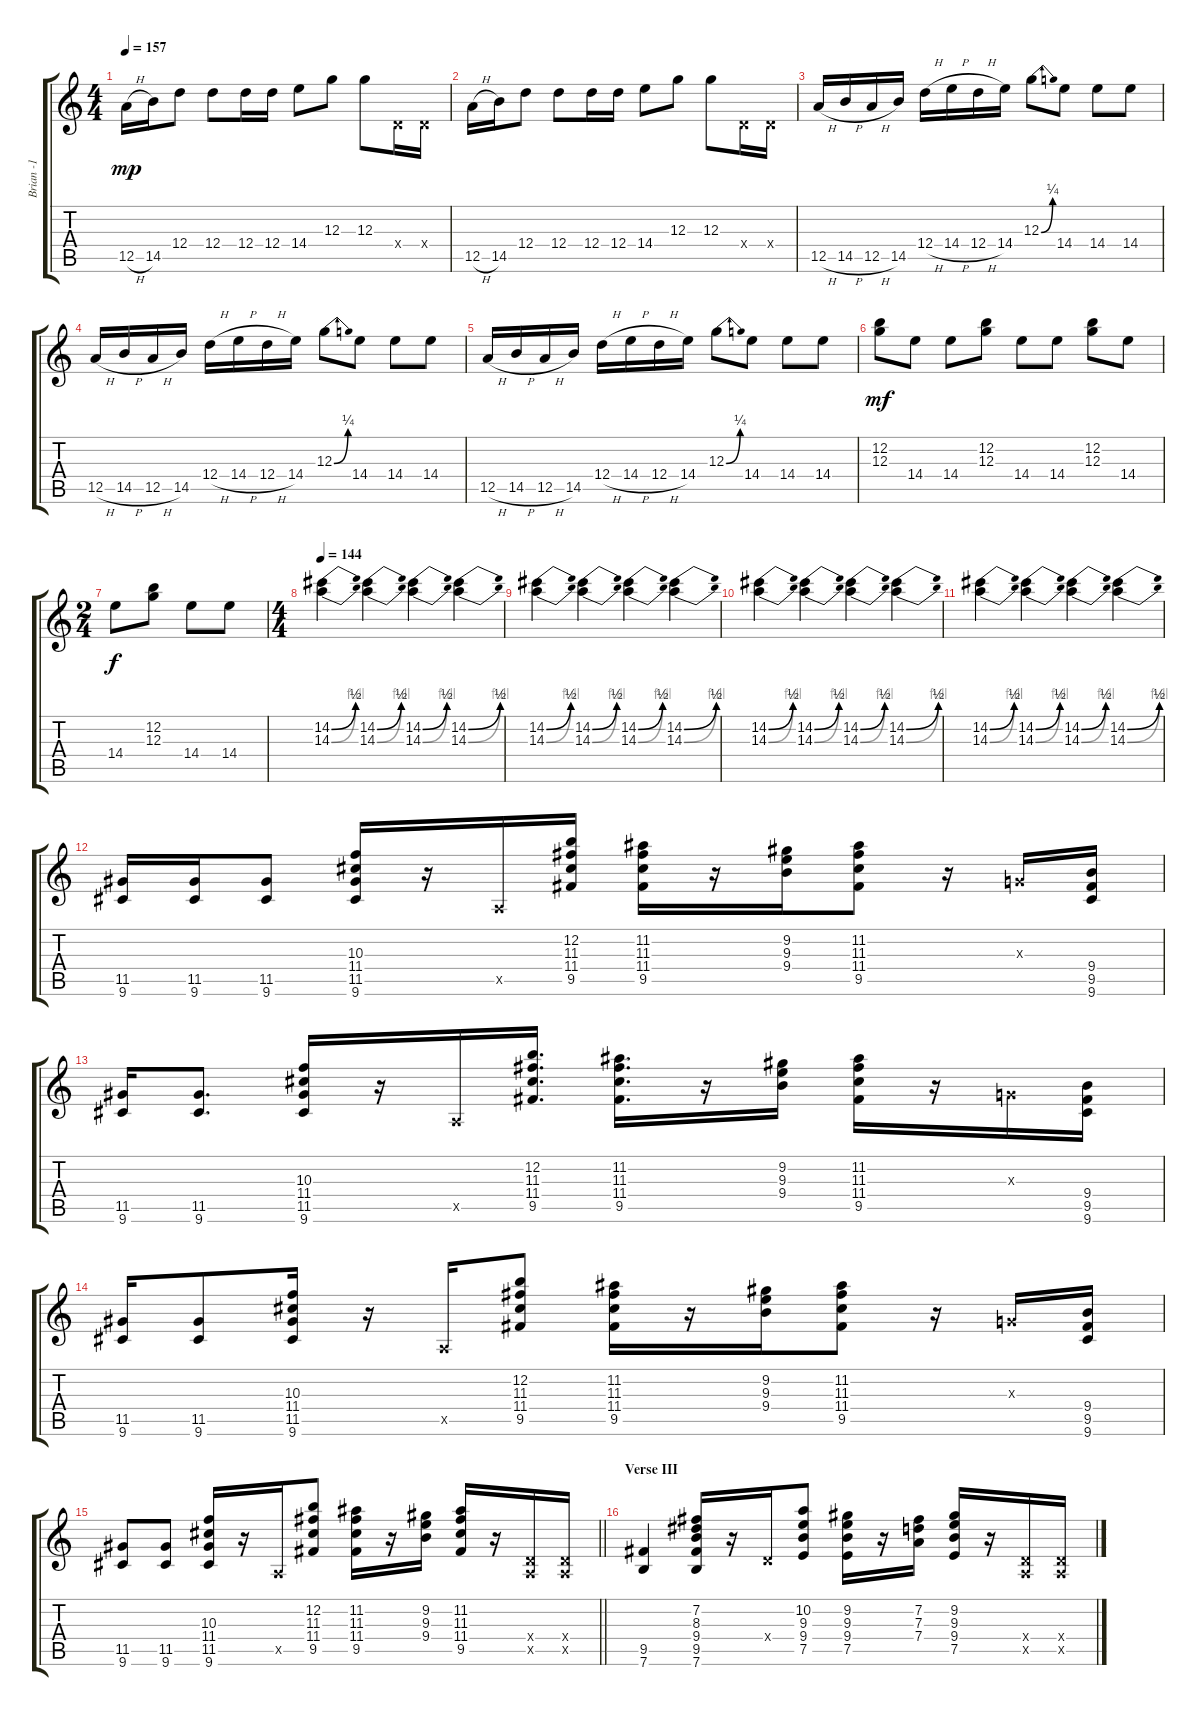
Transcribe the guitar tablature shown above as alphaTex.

\track ("Brian -1" "Brian -1") {instrument overdrivenguitar}
\staff {score tabs}
\tuning (E4 B3 G3 D3 A2 E2) {hide}
\ts (4 4)
\tempo 157
\clef g2
\ks c
12.5{h}.16{dy mp} 14.5.16 12.4.8 12.4.8 12.4.16 12.4.16 14.4.8 12.3.8 12.3.8 0.4{x}.16 0.4{x}.16 |
12.5{h}.16 14.5.16 12.4.8 12.4.8 12.4.16 12.4.16 14.4.8 12.3.8 12.3.8 0.4{x}.16 0.4{x}.16 |
12.5{h}.16 14.5{h}.16 12.5{h}.16 14.5.16 12.4{h}.16 14.4{h}.16 12.4{h}.16 14.4.16 12.3{be (bend 0 0 60 1)}.8 14.4.8 14.4.8 14.4.8 |
12.5{h}.16 14.5{h}.16 12.5{h}.16 14.5.16 12.4{h}.16 14.4{h}.16 12.4{h}.16 14.4.16 12.3{be (bend 0 0 60 1)}.8 14.4.8 14.4.8 14.4.8 |
12.5{h}.16 14.5{h}.16 12.5{h}.16 14.5.16 12.4{h}.16 14.4{h}.16 12.4{h}.16 14.4.16 12.3{be (bend 0 0 60 1)}.8 14.4.8 14.4.8 14.4.8 |
(12.2 12.3).8{dy mf} 14.4.8 14.4.8 (12.2 12.3).8 14.4.8 14.4.8 (12.2 12.3).8 14.4.8 |
\ts (2 4)
14.4.8{dy f} (12.2 12.3).8 14.4.8 14.4.8 |
\ts (4 4)
\tempo 144
(14.2{be (bend 0 0 60 2)} 14.3{be (bend 0 0 60 4)}).4 (14.2{be (bend 0 0 60 2)} 14.3{be (bend 0 0 60 4)}).4 (14.2{be (bend 0 0 60 2)} 14.3{be (bend 0 0 60 4)}).4 (14.2{be (bend 0 0 60 2)} 14.3{be (bend 0 0 60 4)}).4 |
(14.2{be (bend 0 0 60 2)} 14.3{be (bend 0 0 60 4)}).4{volume 4} (14.2{be (bend 0 0 60 2)} 14.3{be (bend 0 0 60 4)}).4 (14.2{be (bend 0 0 60 2)} 14.3{be (bend 0 0 60 4)}).4 (14.2{be (bend 0 0 60 2)} 14.3{be (bend 0 0 60 4)}).4 |
(14.2{be (bend 0 0 60 2)} 14.3{be (bend 0 0 60 4)}).4 (14.2{be (bend 0 0 60 2)} 14.3{be (bend 0 0 60 4)}).4 (14.2{be (bend 0 0 60 2)} 14.3{be (bend 0 0 60 4)}).4 (14.2{be (bend 0 0 60 2)} 14.3{be (bend 0 0 60 4)}).4 |
(14.2{be (bend 0 0 60 2)} 14.3{be (bend 0 0 60 4)}).4 (14.2{be (bend 0 0 60 2)} 14.3{be (bend 0 0 60 4)}).4 (14.2{be (bend 0 0 60 2)} 14.3{be (bend 0 0 60 4)}).4 (14.2{be (bend 0 0 60 2)} 14.3{be (bend 0 0 60 4)}).4 |
(11.5 9.6).16{volume 6} (11.5 9.6).16 (11.5 9.6).8 (10.3 11.4 11.5 9.6).16 r.16 0.5{x}.16 (12.2 11.3 11.4 9.5).16 (11.2 11.3 11.4 9.5).16 r.16 (9.2 9.3 9.4).16 (11.2 11.3 11.4 9.5).8 r.16 0.3{x}.16 (9.4 9.5 9.6).16 |
(11.5 9.6).16 (11.5 9.6).8{d} (10.3 11.4 11.5 9.6).16 r.16 0.5{x}.16 (12.2 11.3 11.4 9.5).16{d} (11.2 11.3 11.4 9.5).16{d} r.16 (9.2 9.3 9.4).16 (11.2 11.3 11.4 9.5).16 r.16 0.3{x}.16 (9.4 9.5 9.6).16 |
(11.5 9.6).16 (11.5 9.6).8 (10.3 11.4 11.5 9.6).16 r.16 0.5{x}.16 (12.2 11.3 11.4 9.5).8 (11.2 11.3 11.4 9.5).16 r.16 (9.2 9.3 9.4).16 (11.2 11.3 11.4 9.5).8 r.16 0.3{x}.16 (9.4 9.5 9.6).16 |
\barLineRight lightlight
(11.5 9.6).8 (11.5 9.6).8 (10.3 11.4 11.5 9.6).16 r.16 0.5{x}.16 (12.2 11.3 11.4 9.5).8 (11.2 11.3 11.4 9.5).16 r.16 (9.2 9.3 9.4).16 (11.2 11.3 11.4 9.5).16 r.16 (0.4{x} 0.5{x}).16 (0.4{x} 0.5{x}).16 |
\section ("" "Verse III")
(9.5 7.6).4{volume 12} (7.2 8.3 9.4 9.5 7.6).16 r.16 0.4{x}.16 (10.2 9.3 9.4 7.5).8 (9.2 9.3 9.4 7.5).16 r.16 (7.2 7.3 7.4).16 (9.2 9.3 9.4 7.5).16 r.16 (0.4{x} 0.5{x}).16 (0.4{x} 0.5{x}).16
